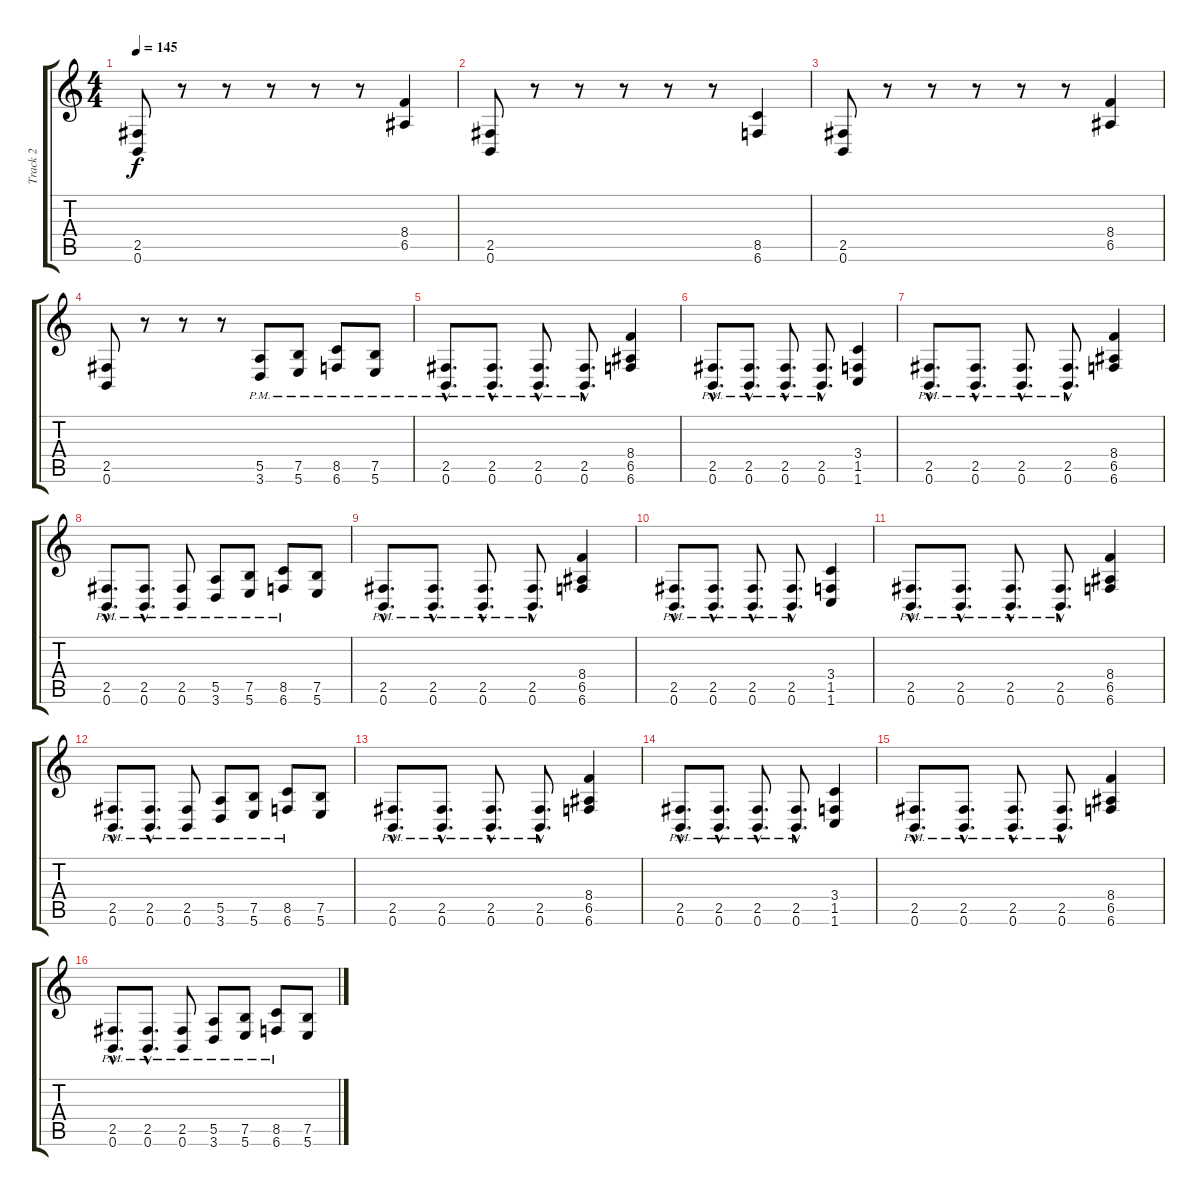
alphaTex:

\track ("Track 2" "Track 2") {instrument distortionguitar}
\staff {score tabs}
\tuning (B3 Gb3 D3 A2 E2 B1) {hide}
\ts (4 4)
\tempo 145
\clef g2
\ks c
(2.5 0.6).8{dy f} r.8 r.8 r.8 r.8 r.8 (8.4 6.5).4 |
(2.5 0.6).8 r.8 r.8 r.8 r.8 r.8 (8.5 6.6).4 |
(2.5 0.6).8 r.8 r.8 r.8 r.8 r.8 (8.4 6.5).4 |
(2.5 0.6).8 r.8 r.8 r.8 (5.5{pm} 3.6{pm}).8 (7.5{pm} 5.6{pm}).8 (8.5{pm} 6.6{pm}).8 (7.5{pm} 5.6{pm}).8 |
(2.5{hac pm} 0.6{hac pm}).8{d} (2.5{hac pm} 0.6{hac pm}).8{d} (2.5{hac pm} 0.6{hac pm}).8{d} (2.5{hac pm} 0.6{hac pm}).8{d} (8.4 6.5 6.6).4 |
(2.5{hac pm} 0.6{hac pm}).8{d} (2.5{hac pm} 0.6{hac pm}).8{d} (2.5{hac pm} 0.6{hac pm}).8{d} (2.5{hac pm} 0.6{hac pm}).8{d} (3.4 1.5 1.6).4 |
(2.5{hac pm} 0.6{hac pm}).8{d} (2.5{hac pm} 0.6{hac pm}).8{d} (2.5{hac pm} 0.6{hac pm}).8{d} (2.5{hac pm} 0.6{hac pm}).8{d} (8.4 6.5 6.6).4 |
(2.5{hac pm} 0.6{hac pm}).8{d} (2.5{hac pm} 0.6{hac pm}).8{d} (2.5{pm} 0.6{pm}).8 (5.5{pm} 3.6{pm}).8 (7.5{pm} 5.6{pm}).8 (8.5{pm} 6.6{pm}).8 (7.5 5.6).8 |
(2.5{hac pm} 0.6{hac pm}).8{d} (2.5{hac pm} 0.6{hac pm}).8{d} (2.5{hac pm} 0.6{hac pm}).8{d} (2.5{hac pm} 0.6{hac pm}).8{d} (8.4 6.5 6.6).4 |
(2.5{hac pm} 0.6{hac pm}).8{d} (2.5{hac pm} 0.6{hac pm}).8{d} (2.5{hac pm} 0.6{hac pm}).8{d} (2.5{hac pm} 0.6{hac pm}).8{d} (3.4 1.5 1.6).4 |
(2.5{hac pm} 0.6{hac pm}).8{d} (2.5{hac pm} 0.6{hac pm}).8{d} (2.5{hac pm} 0.6{hac pm}).8{d} (2.5{hac pm} 0.6{hac pm}).8{d} (8.4 6.5 6.6).4 |
(2.5{hac pm} 0.6{hac pm}).8{d} (2.5{hac pm} 0.6{hac pm}).8{d} (2.5{pm} 0.6{pm}).8 (5.5{pm} 3.6{pm}).8 (7.5{pm} 5.6{pm}).8 (8.5{pm} 6.6{pm}).8 (7.5 5.6).8 |
(2.5{hac pm} 0.6{hac pm}).8{d} (2.5{hac pm} 0.6{hac pm}).8{d} (2.5{hac pm} 0.6{hac pm}).8{d} (2.5{hac pm} 0.6{hac pm}).8{d} (8.4 6.5 6.6).4 |
(2.5{hac pm} 0.6{hac pm}).8{d} (2.5{hac pm} 0.6{hac pm}).8{d} (2.5{hac pm} 0.6{hac pm}).8{d} (2.5{hac pm} 0.6{hac pm}).8{d} (3.4 1.5 1.6).4 |
(2.5{hac pm} 0.6{hac pm}).8{d} (2.5{hac pm} 0.6{hac pm}).8{d} (2.5{hac pm} 0.6{hac pm}).8{d} (2.5{hac pm} 0.6{hac pm}).8{d} (8.4 6.5 6.6).4 |
(2.5{hac pm} 0.6{hac pm}).8{d} (2.5{hac pm} 0.6{hac pm}).8{d} (2.5{pm} 0.6{pm}).8 (5.5{pm} 3.6{pm}).8 (7.5{pm} 5.6{pm}).8 (8.5{pm} 6.6{pm}).8 (7.5 5.6).8
